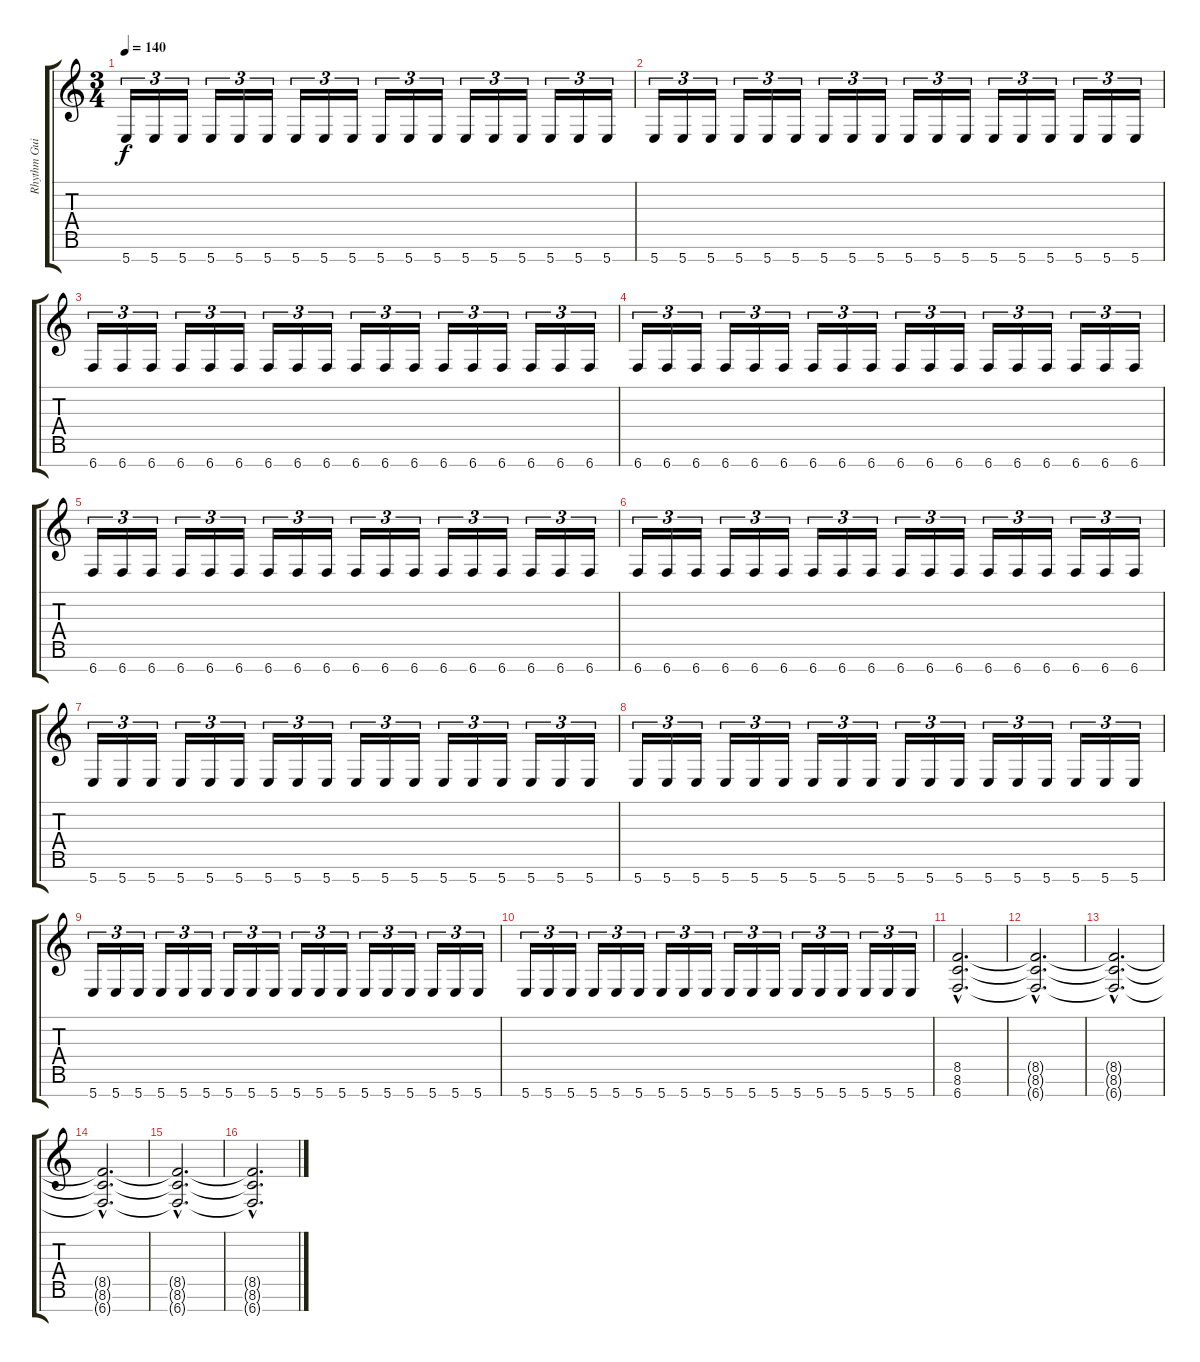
\track ("Rhythm Guitar" "Rhythm Gui") {instrument distortionguitar}
\staff {score tabs}
\tuning (E4 B3 G3 D3 A2 E2 B1) {hide}
\ts (3 4)
\tempo 140
\clef g2
\ks c
5.7.16{tu (3 2) dy f} 5.7.16{tu (3 2)} 5.7.16{tu (3 2)} 5.7.16{tu (3 2)} 5.7.16{tu (3 2)} 5.7.16{tu (3 2)} 5.7.16{tu (3 2)} 5.7.16{tu (3 2)} 5.7.16{tu (3 2)} 5.7.16{tu (3 2)} 5.7.16{tu (3 2)} 5.7.16{tu (3 2)} 5.7.16{tu (3 2)} 5.7.16{tu (3 2)} 5.7.16{tu (3 2)} 5.7.16{tu (3 2)} 5.7.16{tu (3 2)} 5.7.16{tu (3 2)} |
5.7.16{tu (3 2)} 5.7.16{tu (3 2)} 5.7.16{tu (3 2)} 5.7.16{tu (3 2)} 5.7.16{tu (3 2)} 5.7.16{tu (3 2)} 5.7.16{tu (3 2)} 5.7.16{tu (3 2)} 5.7.16{tu (3 2)} 5.7.16{tu (3 2)} 5.7.16{tu (3 2)} 5.7.16{tu (3 2)} 5.7.16{tu (3 2)} 5.7.16{tu (3 2)} 5.7.16{tu (3 2)} 5.7.16{tu (3 2)} 5.7.16{tu (3 2)} 5.7.16{tu (3 2)} |
6.7.16{tu (3 2)} 6.7.16{tu (3 2)} 6.7.16{tu (3 2)} 6.7.16{tu (3 2)} 6.7.16{tu (3 2)} 6.7.16{tu (3 2)} 6.7.16{tu (3 2)} 6.7.16{tu (3 2)} 6.7.16{tu (3 2)} 6.7.16{tu (3 2)} 6.7.16{tu (3 2)} 6.7.16{tu (3 2)} 6.7.16{tu (3 2)} 6.7.16{tu (3 2)} 6.7.16{tu (3 2)} 6.7.16{tu (3 2)} 6.7.16{tu (3 2)} 6.7.16{tu (3 2)} |
6.7.16{tu (3 2)} 6.7.16{tu (3 2)} 6.7.16{tu (3 2)} 6.7.16{tu (3 2)} 6.7.16{tu (3 2)} 6.7.16{tu (3 2)} 6.7.16{tu (3 2)} 6.7.16{tu (3 2)} 6.7.16{tu (3 2)} 6.7.16{tu (3 2)} 6.7.16{tu (3 2)} 6.7.16{tu (3 2)} 6.7.16{tu (3 2)} 6.7.16{tu (3 2)} 6.7.16{tu (3 2)} 6.7.16{tu (3 2)} 6.7.16{tu (3 2)} 6.7.16{tu (3 2)} |
6.7.16{tu (3 2)} 6.7.16{tu (3 2)} 6.7.16{tu (3 2)} 6.7.16{tu (3 2)} 6.7.16{tu (3 2)} 6.7.16{tu (3 2)} 6.7.16{tu (3 2)} 6.7.16{tu (3 2)} 6.7.16{tu (3 2)} 6.7.16{tu (3 2)} 6.7.16{tu (3 2)} 6.7.16{tu (3 2)} 6.7.16{tu (3 2)} 6.7.16{tu (3 2)} 6.7.16{tu (3 2)} 6.7.16{tu (3 2)} 6.7.16{tu (3 2)} 6.7.16{tu (3 2)} |
6.7.16{tu (3 2)} 6.7.16{tu (3 2)} 6.7.16{tu (3 2)} 6.7.16{tu (3 2)} 6.7.16{tu (3 2)} 6.7.16{tu (3 2)} 6.7.16{tu (3 2)} 6.7.16{tu (3 2)} 6.7.16{tu (3 2)} 6.7.16{tu (3 2)} 6.7.16{tu (3 2)} 6.7.16{tu (3 2)} 6.7.16{tu (3 2)} 6.7.16{tu (3 2)} 6.7.16{tu (3 2)} 6.7.16{tu (3 2)} 6.7.16{tu (3 2)} 6.7.16{tu (3 2)} |
5.7.16{tu (3 2)} 5.7.16{tu (3 2)} 5.7.16{tu (3 2)} 5.7.16{tu (3 2)} 5.7.16{tu (3 2)} 5.7.16{tu (3 2)} 5.7.16{tu (3 2)} 5.7.16{tu (3 2)} 5.7.16{tu (3 2)} 5.7.16{tu (3 2)} 5.7.16{tu (3 2)} 5.7.16{tu (3 2)} 5.7.16{tu (3 2)} 5.7.16{tu (3 2)} 5.7.16{tu (3 2)} 5.7.16{tu (3 2)} 5.7.16{tu (3 2)} 5.7.16{tu (3 2)} |
5.7.16{tu (3 2)} 5.7.16{tu (3 2)} 5.7.16{tu (3 2)} 5.7.16{tu (3 2)} 5.7.16{tu (3 2)} 5.7.16{tu (3 2)} 5.7.16{tu (3 2)} 5.7.16{tu (3 2)} 5.7.16{tu (3 2)} 5.7.16{tu (3 2)} 5.7.16{tu (3 2)} 5.7.16{tu (3 2)} 5.7.16{tu (3 2)} 5.7.16{tu (3 2)} 5.7.16{tu (3 2)} 5.7.16{tu (3 2)} 5.7.16{tu (3 2)} 5.7.16{tu (3 2)} |
5.7.16{tu (3 2)} 5.7.16{tu (3 2)} 5.7.16{tu (3 2)} 5.7.16{tu (3 2)} 5.7.16{tu (3 2)} 5.7.16{tu (3 2)} 5.7.16{tu (3 2)} 5.7.16{tu (3 2)} 5.7.16{tu (3 2)} 5.7.16{tu (3 2)} 5.7.16{tu (3 2)} 5.7.16{tu (3 2)} 5.7.16{tu (3 2)} 5.7.16{tu (3 2)} 5.7.16{tu (3 2)} 5.7.16{tu (3 2)} 5.7.16{tu (3 2)} 5.7.16{tu (3 2)} |
5.7.16{tu (3 2)} 5.7.16{tu (3 2)} 5.7.16{tu (3 2)} 5.7.16{tu (3 2)} 5.7.16{tu (3 2)} 5.7.16{tu (3 2)} 5.7.16{tu (3 2)} 5.7.16{tu (3 2)} 5.7.16{tu (3 2)} 5.7.16{tu (3 2)} 5.7.16{tu (3 2)} 5.7.16{tu (3 2)} 5.7.16{tu (3 2)} 5.7.16{tu (3 2)} 5.7.16{tu (3 2)} 5.7.16{tu (3 2)} 5.7.16{tu (3 2)} 5.7.16{tu (3 2)} |
(8.5{hac} 8.6{hac} 6.7{hac}).2{d} |
(8.5{hac t} 8.6{hac t} 6.7{hac t}).2{d} |
(8.5{hac t} 8.6{hac t} 6.7{hac t}).2{d} |
(8.5{hac t} 8.6{hac t} 6.7{hac t}).2{d} |
(8.5{hac t} 8.6{hac t} 6.7{hac t}).2{d} |
(8.5{hac t} 8.6{hac t} 6.7{hac t}).2{d}
